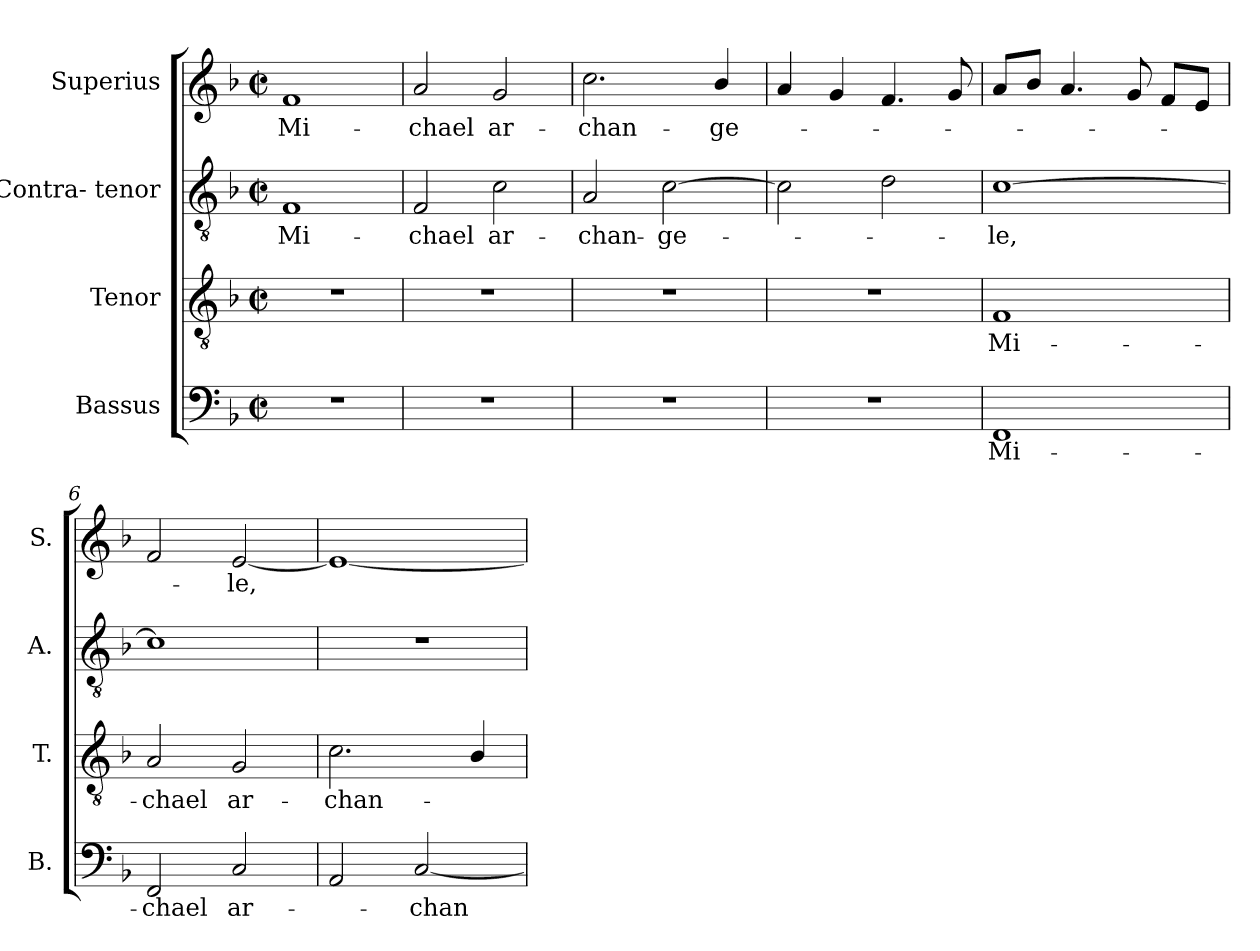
**kern	**text	**kern	**text	**kern	**text	**kern	**text
*part4	*part4	*part3	*part3	*part2	*part2	*part1	*part1
*staff4	*staff4	*staff3	*staff3	*staff2	*staff2	*staff1	*staff1
*I"Bassus	*	*I"Tenor	*	*I"Contra- tenor	*	*I"Superius	*
*I'B.	*	*I'T.	*	*I'A.	*	*I'S.	*
!!LO:PB:g=z
*clefF4	*	*clefGv2	*	*clefGv2	*	*clefG2	*
*	*	*ITrd7c12	*	*ITrd7c12	*	*	*
*k[b-]	*	*k[b-]	*	*k[b-]	*	*k[b-]	*
*F:	*	*F:	*	*F:	*	*F:	*
*M2/2	*	*M2/2	*	*M2/2	*	*M2/2	*
*met(c|)	*	*met(c|)	*	*met(c|)	*	*met(c|)	*
=1	=1	=1	=1	=1	=1	=1	=1
!	!	!	!	!	!LO:LY:b:color=#000000	!	!
!	!	!	!	!	!	!	!LO:LY:b:color=#000000
1r	.	1r	.	1FFi	Mi-	1fi	Mi-
=2	=2	=2	=2	=2	=2	=2	=2
!	!	!	!	!	!LO:LY:b:color=#000000	!	!
!	!	!	!	!	!	!	!LO:LY:b:color=#000000
1r	.	1r	.	2FFi/	-chael	2ai/	-chael
!	!	!	!	!	!LO:LY:b:color=#000000	!	!
!	!	!	!	!	!	!	!LO:LY:b:color=#000000
.	.	.	.	2Ci\	ar-	2gi/	ar-
=3	=3	=3	=3	=3	=3	=3	=3
!	!	!	!	!	!LO:LY:b:color=#000000	!	!
!	!	!	!	!	!	!	!LO:LY:b:color=#000000
1r	.	1r	.	2AAi/	-chan-	2.cci\	-chan-
!	!	!	!	!	!LO:LY:b:color=#000000	!	!
.	.	.	.	[2Ci\	-ge-	.	.
!	!	!	!	!	!	!	!LO:LY:b:color=#000000
.	.	.	.	.	.	4b-i/	-ge-
=4	=4	=4	=4	=4	=4	=4	=4
1r	.	1r	.	2Ci\]	.	4ai/	.
.	.	.	.	.	.	4gi/	.
.	.	.	.	2Di\	.	4.fi/	.
.	.	.	.	.	.	8gi/	.
=5	=5	=5	=5	=5	=5	=5	=5
!	!LO:LY:b:color=#000000	!	!	!	!	!	!
!	!	!	!LO:LY:b:color=#000000	!	!	!	!
!	!	!	!	!	!LO:LY:b:color=#000000	!	!
1FFi	Mi-	1FFi	Mi-	[1Ci	-le,	8ai/L	.
.	.	.	.	.	.	8b-i/J	.
.	.	.	.	.	.	4.ai/	.
.	.	.	.	.	.	8gi/	.
.	.	.	.	.	.	8fi/L	.
.	.	.	.	.	.	8ei/J	.
=6	=6	=6	=6	=6	=6	=6	=6
!	!LO:LY:b:color=#000000	!	!	!	!	!	!
!	!	!	!LO:LY:b:color=#000000	!	!	!	!
2FFi/	-chael	2AAi/	-chael	1Ci]	.	2fi/	.
!	!LO:LY:b:color=#000000	!	!	!	!	!	!
!	!	!	!LO:LY:b:color=#000000	!	!	!	!
!	!	!	!	!	!	!	!LO:LY:b:color=#000000
2Ci/	ar-	2GGi/	ar-	.	.	[2ei/	-le,
=7	=7	=7	=7	=7	=7	=7	=7
!	!	!	!LO:LY:b:color=#000000	!	!	!	!
2AAi/	.	2.Ci\	-chan-	1r	.	1ei_	.
!	!LO:LY:b:color=#000000	!	!	!	!	!	!
[2Ci/	-chan-	.	.	.	.	.	.
.	.	4BB-i/	.	.	.	.	.
=	=	=	=	=	=	=	=
*-	*-	*-	*-	*-	*-	*-	*-
